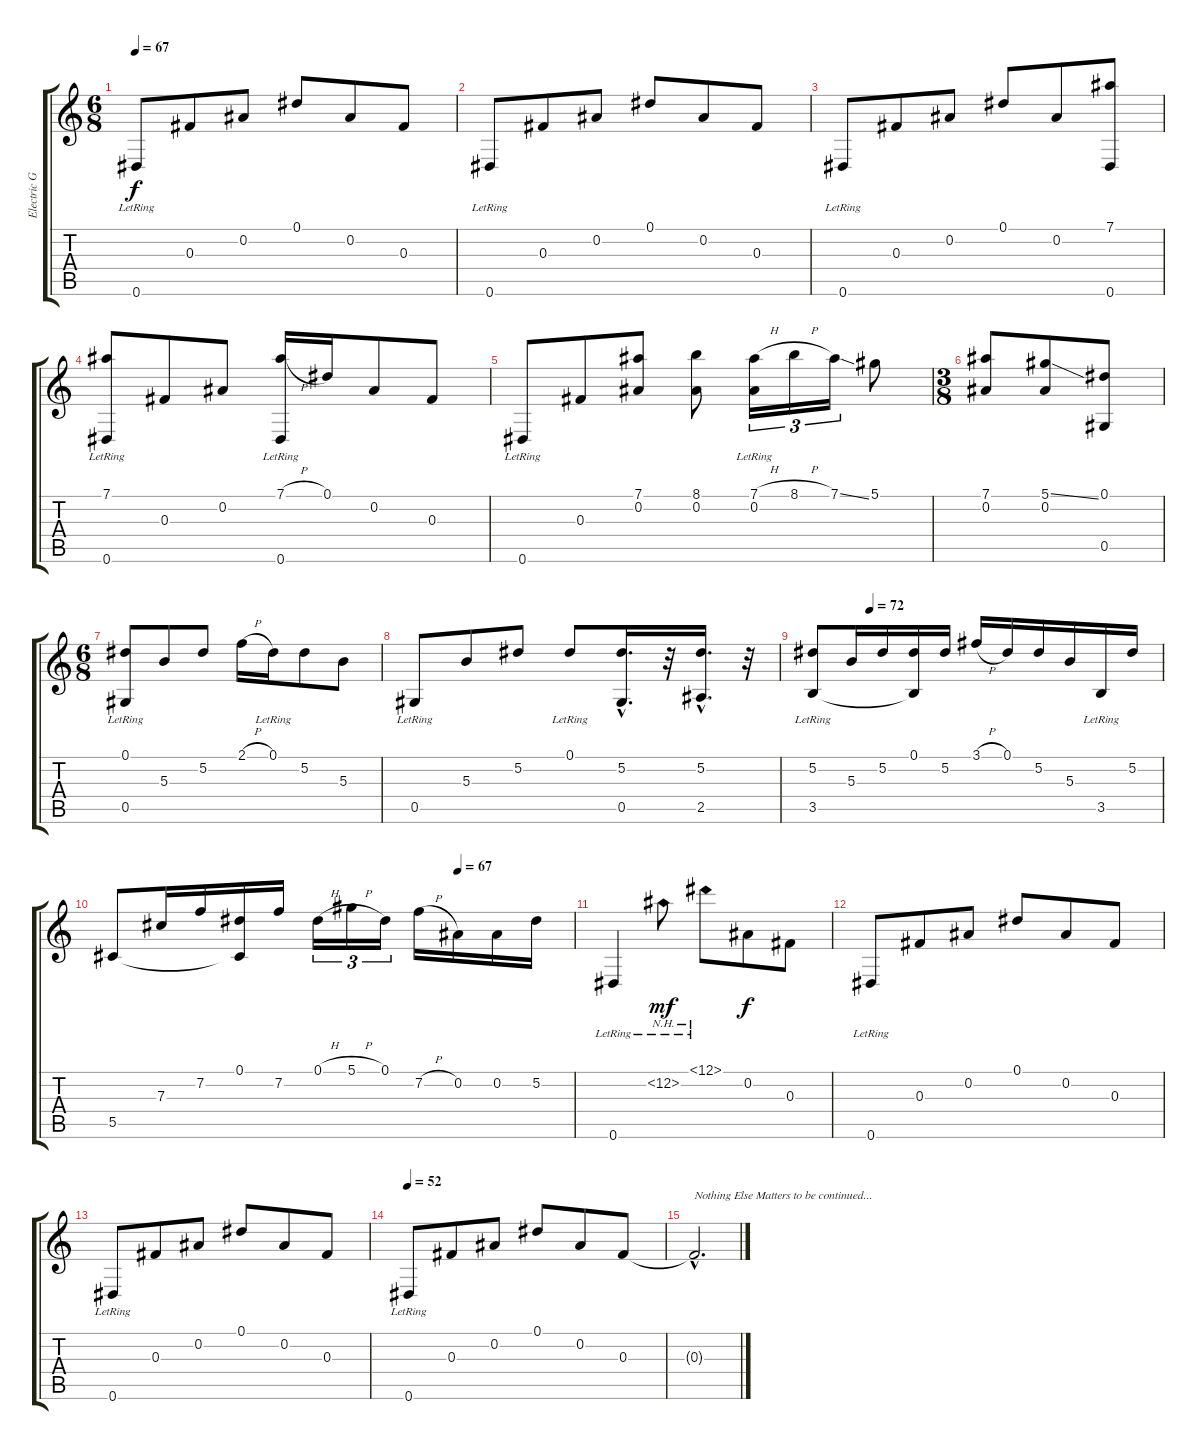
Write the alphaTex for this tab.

\track ("Electric Guitar (Kirk Hammett)" "Electric G") {instrument electricguitarclean}
\staff {score tabs}
\tuning (Eb4 Bb3 Gb3 Db3 Ab2 Eb2) {hide}
\ts (6 8)
\tempo 67
\clef g2
\ks c
0.6{lr}.8{dy f} 0.3.8 0.2.8 0.1.8 0.2.8 0.3.8 |
0.6{lr}.8 0.3.8 0.2.8 0.1.8 0.2.8 0.3.8 |
0.6{lr}.8 0.3.8 0.2.8 0.1.8 0.2.8 (7.1 0.6).8 |
(7.1{lr} 0.6{lr}).8 0.3.8 0.2.8 (7.1{h} 0.6{lr}).16 0.1.16 0.2.8 0.3.8 |
0.6{lr}.8 0.3.8 (7.1 0.2).8 (8.1 0.2).8 (7.1{h} 0.2{lr}).16{tu (3 2)} 8.1{h}.16{tu (3 2)} 7.1{ss}.16{tu (3 2)} 5.1.8 |
\ts (3 8)
(7.1 0.2).8 (5.1{ss} 0.2).8 (0.1 0.5).8 |
\ts (6 8)
(0.1{lr} 0.5{lr}).8 5.3.8 5.2.8 2.1{h}.16 0.1{lr}.16 5.2.8 5.3.8 |
0.5{lr}.8 5.3.8 5.2.8 0.1{lr}.8 (5.2{hac} 0.5{hac}).16{d} r.32 (5.2{hac} 2.5{hac}).16{d} r.32 |
\tempo (72 0.16666666666666666)
(5.2{lr} 3.5).8 5.3.16 5.2.16 (0.1 3.5{t}).16 5.2.16 3.1{h}.16 0.1.16 5.2.16 5.3.16 3.5{lr}.16 5.2.16 |
\tempo (67 0.75)
5.5.8 7.3.16 7.2.16 (0.1 5.5{t}).16 7.2.16 0.1{h}.16{tu (3 2)} 5.1{h}.16{tu (3 2)} 0.1.16{tu (3 2)} 7.2{h}.16 0.2.16 0.2.16 5.2.16 |
0.6{lr}.4 12.2{nh lr}.8{dy mf} 12.1{nh lr}.8 0.2.8{dy f} 0.3.8 |
0.6{lr}.8 0.3.8 0.2.8 0.1.8 0.2.8 0.3.8 |
0.6{lr}.8 0.3.8 0.2.8 0.1.8 0.2.8 0.3.8 |
\tempo 52
0.6{lr}.8 0.3.8 0.2.8 0.1.8 0.2.8 0.3.8 |
0.3{hac t}.2{d txt "Nothing Else Matters to be continued..."}
